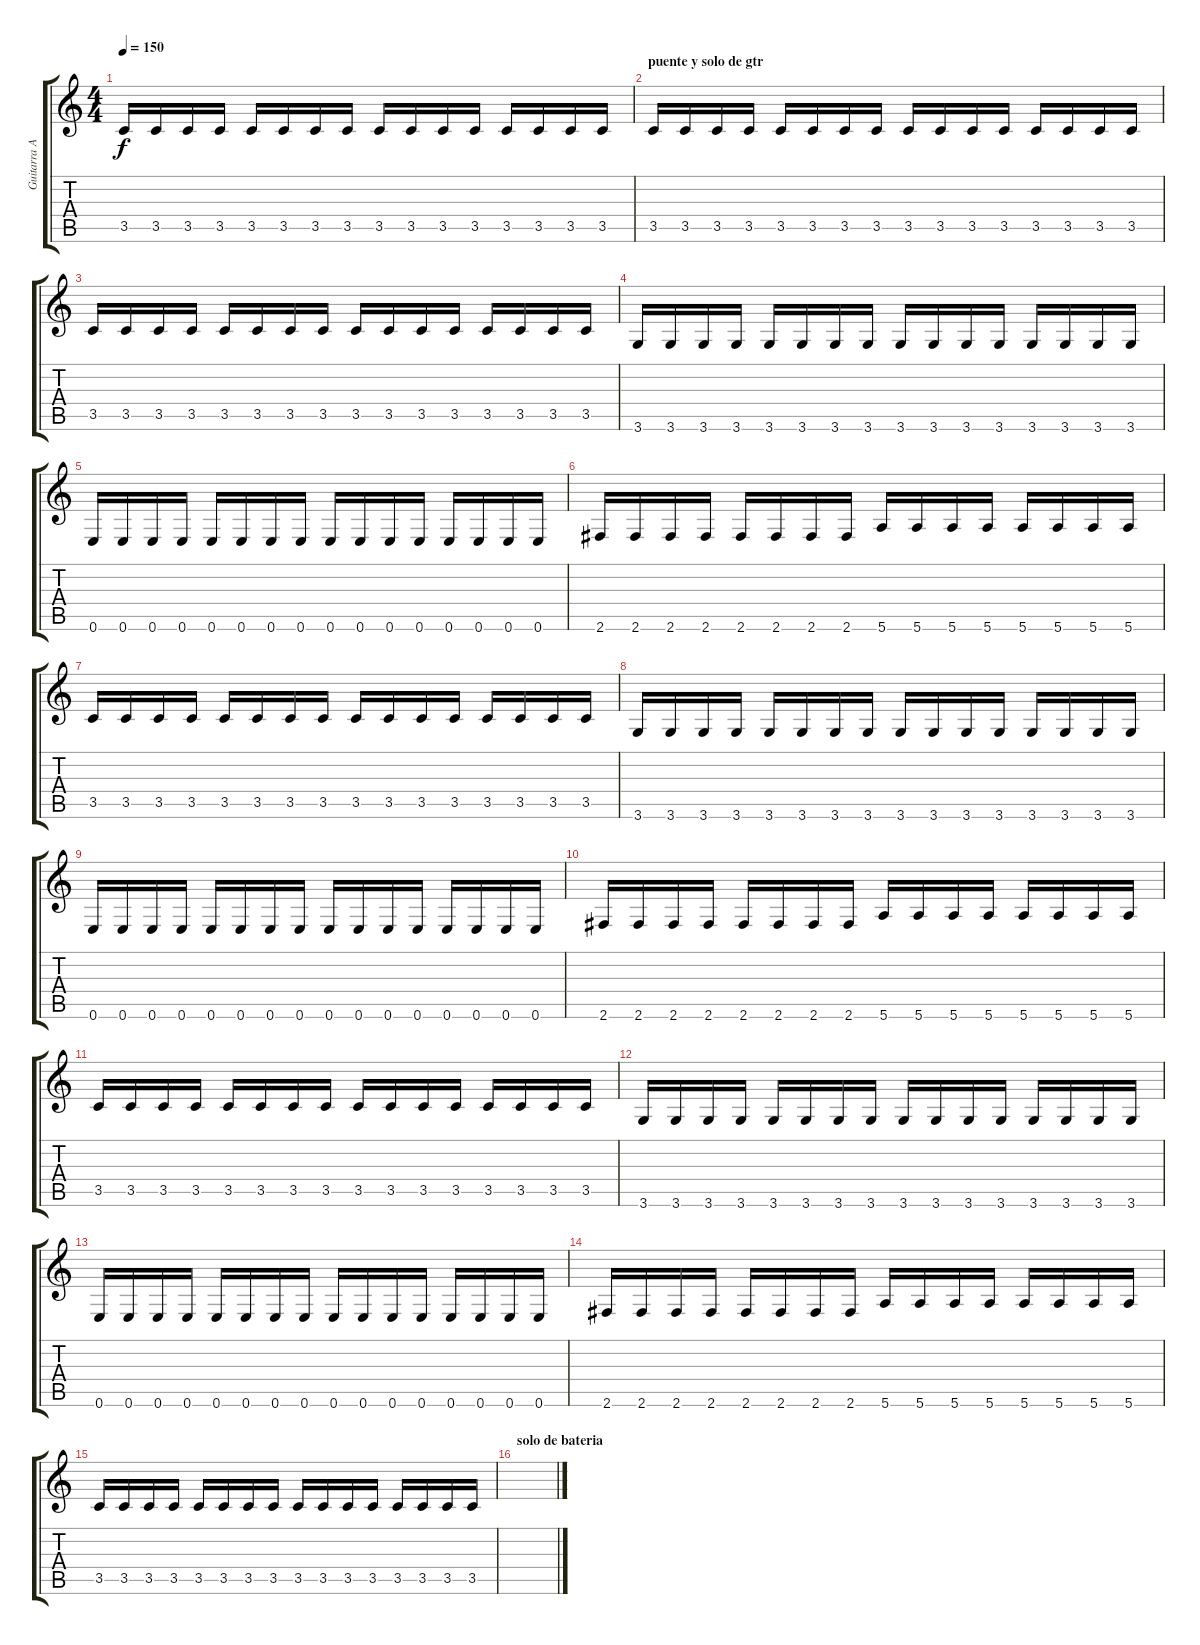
\track ("Guitarra Ayuda 2" "Guitarra A") {instrument distortionguitar}
\staff {score tabs}
\tuning (E4 B3 G3 D3 A2 E2) {hide}
\ts (4 4)
\tempo 150
\clef g2
\ks c
3.5.16{dy f} 3.5.16 3.5.16 3.5.16 3.5.16 3.5.16 3.5.16 3.5.16 3.5.16 3.5.16 3.5.16 3.5.16 3.5.16 3.5.16 3.5.16 3.5.16 |
\section ("" "puente y solo de gtr")
3.5.16 3.5.16 3.5.16 3.5.16 3.5.16 3.5.16 3.5.16 3.5.16 3.5.16 3.5.16 3.5.16 3.5.16 3.5.16 3.5.16 3.5.16 3.5.16 |
3.5.16 3.5.16 3.5.16 3.5.16 3.5.16 3.5.16 3.5.16 3.5.16 3.5.16 3.5.16 3.5.16 3.5.16 3.5.16 3.5.16 3.5.16 3.5.16 |
3.6.16 3.6.16 3.6.16 3.6.16 3.6.16 3.6.16 3.6.16 3.6.16 3.6.16 3.6.16 3.6.16 3.6.16 3.6.16 3.6.16 3.6.16 3.6.16 |
0.6.16 0.6.16 0.6.16 0.6.16 0.6.16 0.6.16 0.6.16 0.6.16 0.6.16 0.6.16 0.6.16 0.6.16 0.6.16 0.6.16 0.6.16 0.6.16 |
2.6.16 2.6.16 2.6.16 2.6.16 2.6.16 2.6.16 2.6.16 2.6.16 5.6.16 5.6.16 5.6.16 5.6.16 5.6.16 5.6.16 5.6.16 5.6.16 |
3.5.16 3.5.16 3.5.16 3.5.16 3.5.16 3.5.16 3.5.16 3.5.16 3.5.16 3.5.16 3.5.16 3.5.16 3.5.16 3.5.16 3.5.16 3.5.16 |
3.6.16 3.6.16 3.6.16 3.6.16 3.6.16 3.6.16 3.6.16 3.6.16 3.6.16 3.6.16 3.6.16 3.6.16 3.6.16 3.6.16 3.6.16 3.6.16 |
0.6.16 0.6.16 0.6.16 0.6.16 0.6.16 0.6.16 0.6.16 0.6.16 0.6.16 0.6.16 0.6.16 0.6.16 0.6.16 0.6.16 0.6.16 0.6.16 |
2.6.16 2.6.16 2.6.16 2.6.16 2.6.16 2.6.16 2.6.16 2.6.16 5.6.16 5.6.16 5.6.16 5.6.16 5.6.16 5.6.16 5.6.16 5.6.16 |
3.5.16 3.5.16 3.5.16 3.5.16 3.5.16 3.5.16 3.5.16 3.5.16 3.5.16 3.5.16 3.5.16 3.5.16 3.5.16 3.5.16 3.5.16 3.5.16 |
3.6.16 3.6.16 3.6.16 3.6.16 3.6.16 3.6.16 3.6.16 3.6.16 3.6.16 3.6.16 3.6.16 3.6.16 3.6.16 3.6.16 3.6.16 3.6.16 |
0.6.16 0.6.16 0.6.16 0.6.16 0.6.16 0.6.16 0.6.16 0.6.16 0.6.16 0.6.16 0.6.16 0.6.16 0.6.16 0.6.16 0.6.16 0.6.16 |
2.6.16 2.6.16 2.6.16 2.6.16 2.6.16 2.6.16 2.6.16 2.6.16 5.6.16 5.6.16 5.6.16 5.6.16 5.6.16 5.6.16 5.6.16 5.6.16 |
3.5.16 3.5.16 3.5.16 3.5.16 3.5.16 3.5.16 3.5.16 3.5.16 3.5.16 3.5.16 3.5.16 3.5.16 3.5.16 3.5.16 3.5.16 3.5.16 |
\section ("" "solo de bateria")
